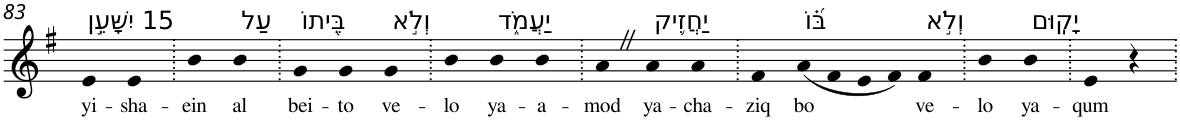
**kern	**text
*part1	*part1
*staff1	*staff1
*I"Piano	*
*I'Pno	*
!!LO:PB:g=z
*clefG2	*
*k[f#]	*
*G:	*
=83	=83
!LO:TX:a:t=15 יִשָּׁעֵ֣ן	!
!	!LO:LY:b
4e	yi-
!	!LO:LY:b
4e	-sha-
=84.	=84.
!	!LO:LY:b
4b	-ein
!LO:TX:a:t=עַל	!
!	!LO:LY:b
4b	al
=85.	=85.
!LO:TX:a:t=בֵּ֭יתוֹ	!
!	!LO:LY:b
4g	bei-
!	!LO:LY:b
4g	-to
!LO:TX:a:t=וְלֹ֣א	!
!	!LO:LY:b
4g	ve-
=86.	=86.
!	!LO:LY:b
4b	-lo
!LO:TX:a:t=יַעֲמֹ֑ד	!
!	!LO:LY:b
4b	ya-
!	!LO:LY:b
4b	-a-
=87.	=87.
!	!LO:LY:b
4aZ	-mod
!LO:TX:a:t=יַחֲזִ֥יק	!
!	!LO:LY:b
4a	ya-
!	!LO:LY:b
4a	-cha-
=88.	=88.
!	!LO:LY:b
4f#	-ziq
!LO:TX:a:t=בּ֝֗וֹ	!
!	!LO:LY:b
(8a	bo
8f#	.
8e	.
8f#)	.
!LO:TX:a:t=וְלֹ֣א	!
!	!LO:LY:b
4f#	ve-
=89.	=89.
!	!LO:LY:b
4b	-lo
!LO:TX:a:t=יָקֽוּם	!
!	!LO:LY:b
4b	ya-
=90.	=90.
!	!LO:LY:b
4e	-qum
4r	.
=.	=.
*-	*-
